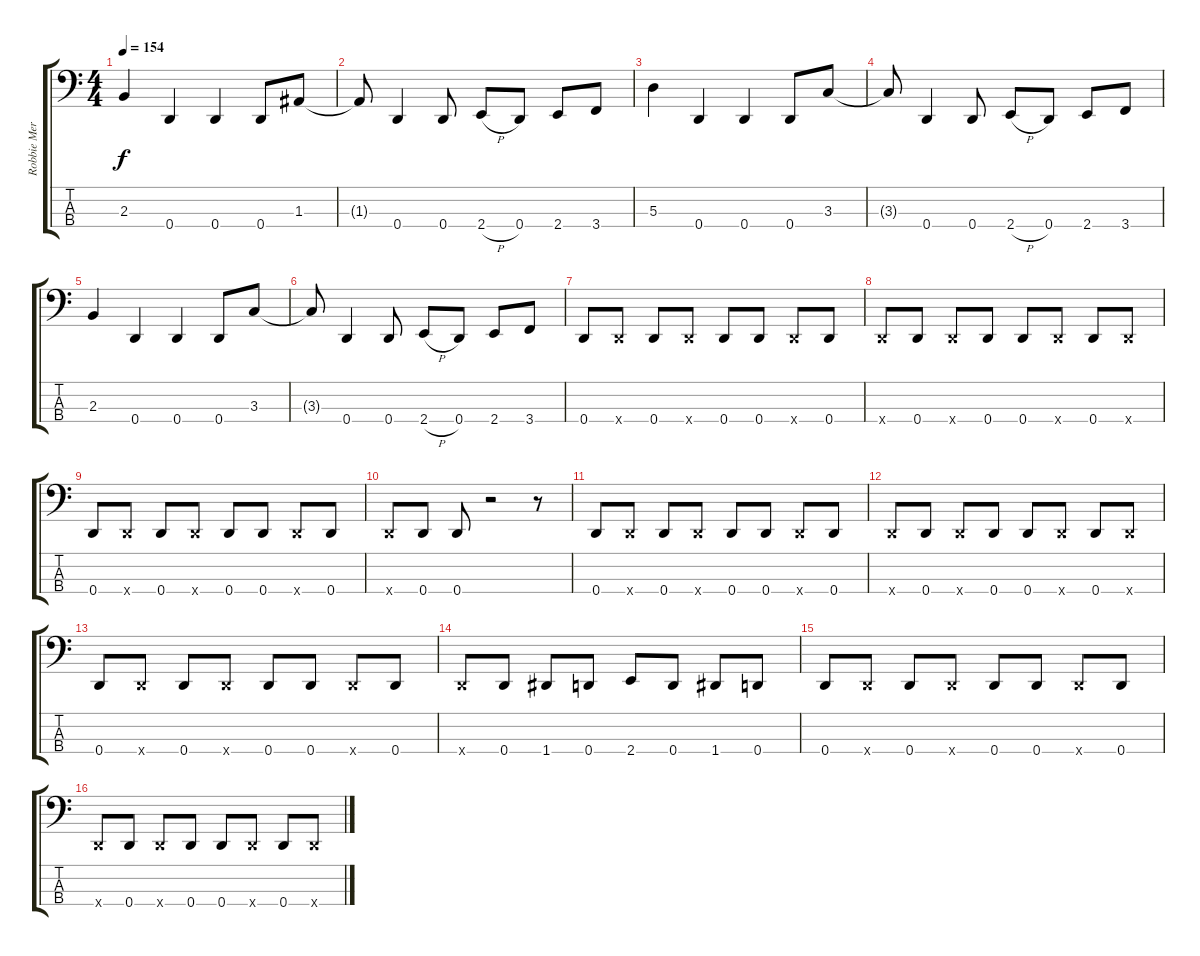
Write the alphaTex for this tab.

\track ("Robbie Merrill" "Robbie Mer") {instrument electricbasspick}
\staff {score tabs}
\tuning (G2 D2 A1 D1) {hide}
\ts (4 4)
\tempo 154
\clef f4
\ks c
2.3.4{dy f} 0.4.4 0.4.4 0.4.8 1.3.8 |
1.3{t}.8 0.4.4 0.4.8 2.4{h}.8 0.4.8 2.4.8 3.4.8 |
5.3.4 0.4.4 0.4.4 0.4.8 3.3.8 |
3.3{t}.8 0.4.4 0.4.8 2.4{h}.8 0.4.8 2.4.8 3.4.8 |
2.3.4 0.4.4 0.4.4 0.4.8 3.3.8 |
3.3{t}.8 0.4.4 0.4.8 2.4{h}.8 0.4.8 2.4.8 3.4.8 |
0.4.8 0.4{x}.8 0.4.8 0.4{x}.8 0.4.8 0.4.8 0.4{x}.8 0.4.8 |
0.4{x}.8 0.4.8 0.4{x}.8 0.4.8 0.4.8 0.4{x}.8 0.4.8 0.4{x}.8 |
0.4.8 0.4{x}.8 0.4.8 0.4{x}.8 0.4.8 0.4.8 0.4{x}.8 0.4.8 |
0.4{x}.8 0.4.8 0.4.8 r.2 r.8 |
0.4.8 0.4{x}.8 0.4.8 0.4{x}.8 0.4.8 0.4.8 0.4{x}.8 0.4.8 |
0.4{x}.8 0.4.8 0.4{x}.8 0.4.8 0.4.8 0.4{x}.8 0.4.8 0.4{x}.8 |
0.4.8 0.4{x}.8 0.4.8 0.4{x}.8 0.4.8 0.4.8 0.4{x}.8 0.4.8 |
0.4{x}.8 0.4.8 1.4.8 0.4.8 2.4.8 0.4.8 1.4.8 0.4.8 |
0.4.8 0.4{x}.8 0.4.8 0.4{x}.8 0.4.8 0.4.8 0.4{x}.8 0.4.8 |
0.4{x}.8 0.4.8 0.4{x}.8 0.4.8 0.4.8 0.4{x}.8 0.4.8 0.4{x}.8
